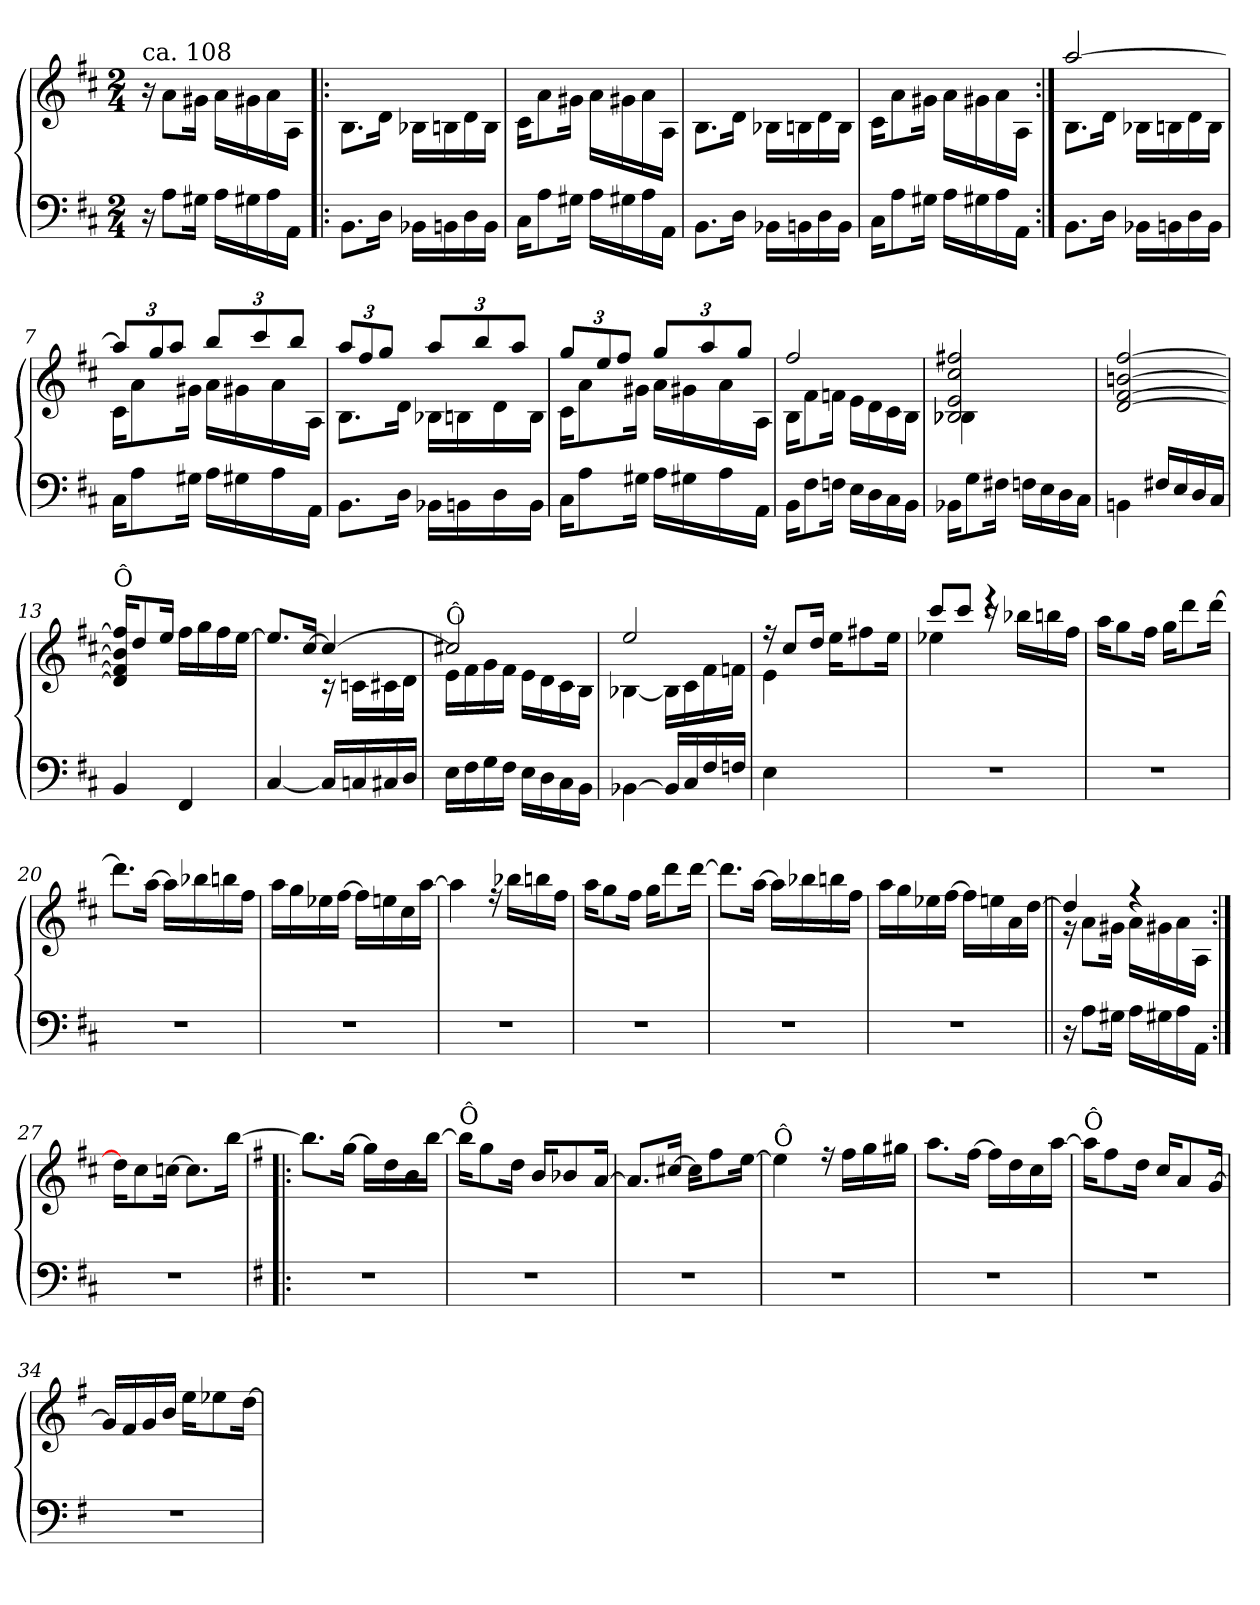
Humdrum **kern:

**kern	**kern
*part2	*part1
*staff2	*staff1
*clefF4	*clefG2
*k[f#c#]	*k[f#c#]
*D:	*D:
*M2/4	*M2/4
=1	=1
!	!LO:TX:a:t=ca. 108
16r	16r
8A\L	8a!\L
16G#X\Jk	16g#X!\Jk
16A\LL	16a!\LL
16G#X\	16g#X!\
16A\	16a!\
16AA\JJ	16A!\JJ
=2!|:	=2!|:
*	*^
8.BB\L	8.B!\L	2ryy
16D\Jk	16d!\Jk	.
16BB-X\LL	16B-X!\LL	.
16BBn\	16Bn!\	.
16D\	16d!\	.
16BB\JJ	16B!\JJ	.
=3	=3	=3
16C#\KL	16c#!\KL	2ryy
8A\	8a!\	.
16G#X\Jk	16g#X!\Jk	.
16A\LL	16a!\LL	.
16G#X\	16g#X!\	.
16A\	16a!\	.
16AA\JJ	16A!\JJ	.
=4	=4	=4
8.BB\L	8.B!\L	2ryy
16D\Jk	16d!\Jk	.
16BB-X\LL	16B-X!\LL	.
16BBn\	16Bn!\	.
16D\	16d!\	.
16BB\JJ	16B!\JJ	.
=5	=5	=5
16C#\KL	16c#!\KL	2ryy
8A\	8a!\	.
16G#X\Jk	16g#X!\Jk	.
16A\LL	16a!\LL	.
16G#X\	16g#X!\	.
16A\	16a!\	.
16AA\JJ	16A!\JJ	.
!!LO:LB:g=z
=6:|!	=6:|!	=6:|!
*	*	*^
8.BB\L	[>2aa/	8.B!\L	2ryy
16D\Jk	.	16d!\Jk	.
16BB-X\LL	.	16B-X!\LL	.
16BBn\	.	16Bn!\	.
16D\	.	16d!\	.
16BB\JJ	.	16B!\JJ	.
=7	=7	=7	=7
16C#\KL	12aa/L]	16c#!\KL	2ryy
8A\	.	8a!\	.
.	12gg/	.	.
.	12aa/J	.	.
16G#X\Jk	.	16g#X!\Jk	.
16A\LL	12bb/L	16a!\LL	.
16G#X\	.	16g#X!\	.
.	12ccc#/	.	.
16A\	.	16a!\	.
.	12bb/J	.	.
16AA\JJ	.	16A!\JJ	.
=8	=8	=8	=8
8.BB\L	12aa/L	8.B!\L	2ryy
.	12ff#/	.	.
.	12gg/J	.	.
16D\Jk	.	16d!\Jk	.
16BB-X\LL	12aa/L	16B-X!\LL	.
16BBn\	.	16Bn!\	.
.	12bb/	.	.
16D\	.	16d!\	.
.	12aa/J	.	.
16BB\JJ	.	16B!\JJ	.
=9	=9	=9	=9
16C#\KL	12gg/L	16c#!\KL	2ryy
8A\	.	8a!\	.
.	12ee/	.	.
.	12ff#/J	.	.
16G#X\Jk	.	16g#X!\Jk	.
16A\LL	12gg/L	16a!\LL	.
16G#X\	.	16g#X!\	.
.	12aa/	.	.
16A\	.	16a!\	.
.	12gg/J	.	.
16AA\JJ	.	16A!\JJ	.
!!LO:LB:g=z	!!	!!
=10	=10	=10	=10
16BB\KL	2ff#/	16B!\KL	2ryy
8F#\	.	8f#!\	.
16Fn\Jk	.	16fn!\Jk	.
16E\LL	.	16e!\LL	.
16D\	.	16d!\	.
16C#\	.	16c#!\	.
16BB\JJ	.	16B!\JJ	.
=11	=11	=11	=11
16BB-X\KL	2B-X/ 2e/ 2cc#/ 2ff#X/	4B-X!\	2ryy
8G\	.	.	.
16F#X\Jk	.	.	.
16Fn\LL	.	4ryy	.
16E\	.	.	.
16D\	.	.	.
16C#\JJ	.	.	.
*	*	*v	*v
=12	=12	=12
4BBn\	[>2d/ [>2f#/ [>2bn/ [>2ff#/	2ryy
16F#X/LL	.	.
16E/	.	.
16D/	.	.
16C#/JJ	.	.
=13	=13	=13
!	!LO:TX:a:t=Ô	!
4BB/	16d/] 16f#/] 16b/] 16ff#/]KL	2ryy
.	8dd/	.
.	16ee/Jk	.
4FF#/	16ff#\LL	.
.	16gg\	.
.	16ff#\	.
.	[<16ee\JJ	.
=14	=14	=14
*	*	*^
[4C#/	8.ee/L]	4ryy	2ryy
.	[>16cc#/Jk	.	.
16C#/LL]	4cc#/_	16rB	.
16Cn/	.	16cn!\LL	.
16C#X/	.	16c#X!\	.
16D/JJ	.	16d!\JJ	.
!!LO:LB:g=z	!!	!!
=15	=15	=15	=15
!	!LO:TX:a:t=Ô	!	!
16E\LL	2cc#X/]	16e!\LL	2ryy
16F#\	.	16f#!\	.
16G\	.	16g!\	.
16F#\JJ	.	16f#!\JJ	.
16E\LL	.	16e!\LL	.
16D\	.	16d!\	.
16C#\	.	16c#!\	.
16BB\JJ	.	16B!\JJ	.
=16	=16	=16	=16
[4BB-X\	2ee/	[<4B-X!\	2ryy
16BB-/LL]	.	16B-!\LL]	.
16C#/	.	16c#!\	.
16F#/	.	16f#!\	.
16Fn/JJ	.	16fn!\JJ	.
=17	=17	=17	=17
4E\	16ree	4e!\	2ryy
.	8cc#/L	.	.
.	16dd/Jk	.	.
4ryy	16ee\KL	4ryy	.
.	8ff#X\	.	.
.	16ee\Jk	.	.
=18	=18	=18	=18
2r	4ee-X\	8ryy	8ccc#!/L
.	.	8ryy	8ccc#!/J
.	16r	4ryy	4rddd
.	16bb-X\LL	.	.
.	16bbn\	.	.
.	16ff#\JJ	.	.
*	*	*v	*v
!!LO:LB:g=z
=19	=19	=19
2r	16aa\KL	4ryy
.	8gg\	.
.	16ff#\Jk	.
.	16gg\KL	4ryy
.	8ddd\	.
.	[<16ddd\Jk	.
=20	=20	=20
2r	8.ddd\L]	4ryy
.	[<16aa\Jk	.
.	16aa\LL]	4ryy
.	16bb-X\	.
.	16bbn\	.
.	16ff#\JJ	.
=21	=21	=21
2r	16aa\LL	4ryy
.	16gg\	.
.	16ee-X\	.
.	[<16ff#\JJ	.
.	16ff#\LL]	4ryy
.	16een\	.
.	16cc#\	.
.	[<16aa\JJ	.
=22	=22	=22
2r	4aa\]	4ryy
.	16ree	4ryy
.	16bb-X\LL	.
.	16bbn\	.
.	16ff#\JJ	.
!!LO:LB:g=z	!!
=23	=23	=23
2r	16aa\KL	4ryy
.	8gg\	.
.	16ff#\Jk	.
.	16gg\KL	4ryy
.	8ddd\	.
.	[<16ddd\Jk	.
=24	=24	=24
2r	8.ddd\L]	4ryy
.	[<16aa\Jk	.
.	16aa\LL]	4ryy
.	16bb-X\	.
.	16bbn\	.
.	16ff#\JJ	.
=25	=25	=25
2r	16aa\LL	4ryy
.	16gg\	.
.	16ee-X\	.
.	[<16ff#\JJ	.
.	16ff#\LL]	4ryy
.	16een\	.
.	16a\	.
.	[<16dd\JJ	.
=26||	=26||	=26||
*	*	*^
16r	4dd/]	16rf	2ryy
8A\L	.	8a!\L	.
16G#X\Jk	.	16g#X!\Jk	.
16A\LL	4ree	16a!\LL	.
16G#X\	.	16g#X!\	.
16A\	.	16a!\	.
16AA\JJ	.	16A!\JJ	.
*	*	*v	*v
!!LO:LB:g=z
=27:|!	=27:|!	=27:|!
2r	16dd\KL]	4ryy
.	8cc#\	.
.	[<16ccn\Jk	.
.	8.cc\L]	4ryy
.	[<16bb\Jk	.
=28!|:	=28!|:	=28!|:
*k[f#]	*k[f#]	*
*G:	*G:	*
2r	8.bb\L]	2ryy
.	[<16gg\Jk	.
.	16gg\LL]	.
.	16dd\	.
.	16b\	.
.	[<16bb\JJ	.
=29	=29	=29
!	!LO:TX:a:t=Ô	!
2r	16bb\KL]	2ryy
.	8gg\	.
.	16dd\Jk	.
.	16b/KL	.
.	8b-X/	.
.	[>16a/Jk	.
=30	=30	=30
2r	8.a/L]	2ryy
.	[>16cc#X/Jk	.
.	16cc#\KL]	.
.	8ff#\	.
.	[<16ee\Jk	.
!!LO:PB:g=z	!!
=31	=31	=31
!	!LO:TX:a:t=Ô	!
2r	4ee\]	2ryy
.	16ree	.
.	16ff#\LL	.
.	16gg\	.
.	16gg#X\JJ	.
=32	=32	=32
2r	8.aa\L	2ryy
.	[<16ff#\Jk	.
.	16ff#\LL]	.
.	16dd\	.
.	16cc\	.
.	[<16aa\JJ	.
=33	=33	=33
!	!LO:TX:a:t=Ô	!
2r	16aa\KL]	2ryy
.	8ff#\	.
.	16dd\Jk	.
.	16cc/KL	.
.	8a/	.
.	[>16g/Jk	.
=34	=34	=34
2r	16g/LL]	2ryy
.	16f#/	.
.	16g/	.
.	16b/JJ	.
.	16ee\KL	.
.	8ee-X\	.
.	[<16dd\Jk	.
*	*v	*v
=	=
*-	*-
